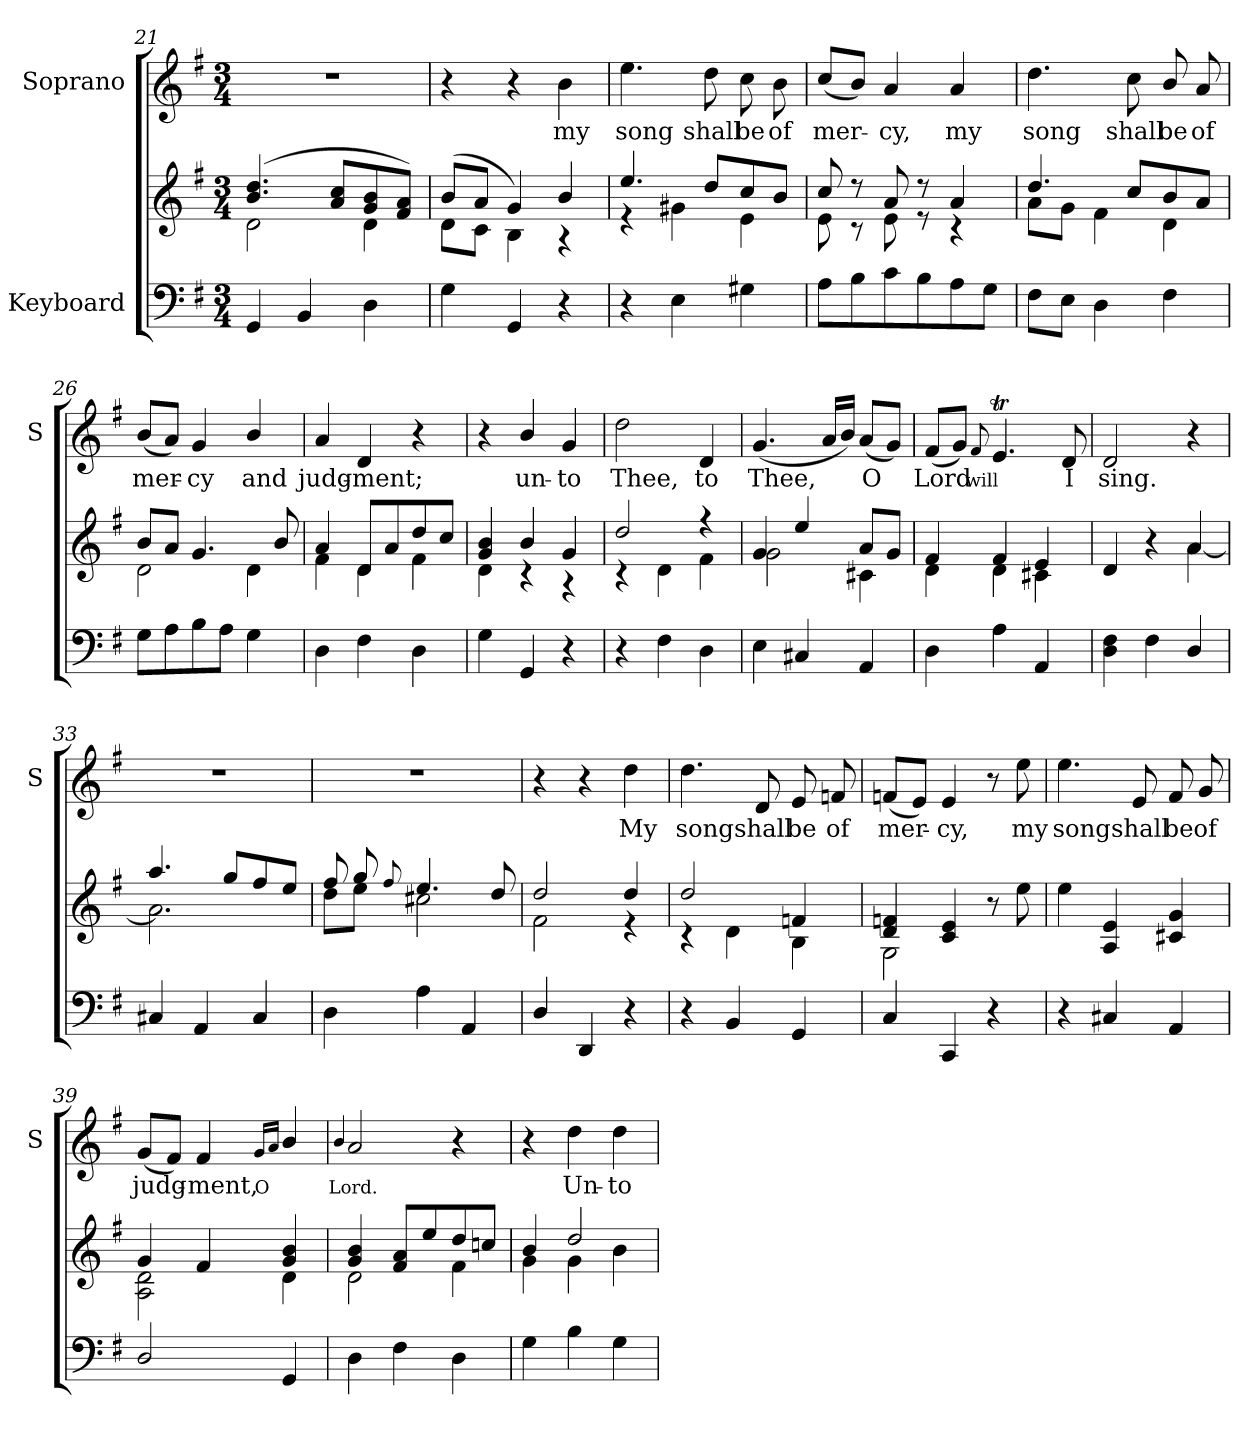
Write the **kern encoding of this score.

**kern	**kern	**kern	**text
*part2	*part2	*part1	*part1
*staff3	*staff2	*staff1	*staff1
*I"Keyboard	*	*I"Soprano	*
*	*	*I'S	*
*clefF4	*clefG2	*clefG2	*
*k[f#]	*k[f#]	*k[f#]	*
*G:	*G:	*G:	*
*M3/4	*M3/4	*M3/4	*
=21	=21	=21	=21
*	*^	*	*
!	!	!	!LO:N:vis=1	!
4GG	(>4.b/ 4.dd/	2d\	2.r	.
4BB	.	.	.	.
.	8a/ 8cc/L	.	.	.
4D	8g/ 8b/	4d\	.	.
.	8f#/ 8a/J)	.	.	.
=22	=22	=22	=22	=22
4G	(>8b/L	8d\L	4r	.
.	8a/J	8c\J	.	.
4GG	4g/)	4B\	4r	.
!	!	!	!	!LO:LY:b
4r	4b/	4r	4b	my
!!LO:LB:g=z
=23	=23	=23	=23	=23
!	!	!	!	!LO:LY:b
4r	4.ee/	4r	4.ee	song
4E	.	4g#X\	.	.
!	!	!	!	!LO:LY:b
.	8dd/L	.	8dd	shall
!	!	!	!	!LO:LY:b
4G#X	8cc/	4e\	8cc	be
!	!	!	!	!LO:LY:b
.	8b/J	.	8b	of
=24	=24	=24	=24	=24
!	!	!	!	!LO:LY:b
8AL	8cc/	8e\	(>8ccL	mer-
8B	8r	8r	8b/J)	.
!	!	!	!	!LO:LY:b
8c	8a/	8e\	4a	cy,
8B	8r	8r	.	.
!	!	!	!	!LO:LY:b
8A	4a/	4r	4a	my
8GJ	.	.	.	.
=25	=25	=25	=25	=25
!	!	!	!	!LO:LY:b
8F#L	4.dd/	8a\L	4.dd	song
8EJ	.	8g\J	.	.
4D	.	4f#\	.	.
!	!	!	!	!LO:LY:b
.	8cc/L	.	8cc	shall
!	!	!	!	!LO:LY:b
4F#	8b/	4d\	8b/	be
!	!	!	!	!LO:LY:b
.	8a/J	.	8a	of
=26	=26	=26	=26	=26
!	!	!	!	!LO:LY:b
8GL	8b/L	2d\	(<8b/L	mer-
8A	8a/J	.	8aJ)	.
!	!	!	!	!LO:LY:b
8B	4.g/	.	4g	cy
8AJ	.	.	.	.
!	!	!	!	!LO:LY:b
4G	.	4d\	4b/	and
.	8b/	.	.	.
=27	=27	=27	=27	=27
!	!	!	!	!LO:LY:b
4D	4a/	4f#\	4a	judg-
!	!	!	!	!LO:LY:b
4F#	8d/L	4d\	4d	-ment;
.	8a/	.	.	.
4D	8dd/	4f#\	4r	.
.	8cc/J	.	.	.
=28	=28	=28	=28	=28
4G	4g/ 4b/	4d\	4r	.
!	!	!	!	!LO:LY:b
4GG	4b/	4r	4b/	un-
!	!	!	!	!LO:LY:b
4r	4g/	4r	4g	-to
=29	=29	=29	=29	=29
!	!	!	!	!LO:LY:b
4r	2dd/	4r	2dd	Thee,
4F#	.	4d\	.	.
!	!	!	!	!LO:LY:b
4D	4r	4f#\	4d	to
!!LO:LB:g=z
=30	=30	=30	=30	=30
!	!	!	!	!LO:LY:b
4E	4g/	2g\	(<4.g	Thee,
4C#X	4ee/	.	.	.
.	.	.	16aLL	.
.	.	.	16bJJ)	.
!	!	!	!	!LO:LY:b
4AA	8a/L	4c#X\	(<8aL	O
.	8g/J	.	8gJ)	.
=31	=31	=31	=31	=31
!	!	!	!	!LO:LY:b
4D	4f#/	4d\	(<8f#L	Lord
.	.	.	8gJ)	.
!	!	!	!	!LO:LY:b
.	.	.	8qqf#	will
4A	4f#/	4d\	4.eT	.
4AA	4e/	4c#X\	.	.
!	!	!	!	!LO:LY:b
.	.	.	8d	I
=32	=32	=32	=32	=32
!	!	!	!	!LO:LY:b
4D 4F#	4d/	2ryy	2d	sing.
4F#	4r	.	.	.
4D/	4a/	[4a\	4r	.
=33	=33	=33	=33	=33
!	!	!	!LO:N:vis=1	!
4C#X	4.aa/	2.a\]	2.r	.
4AA	.	.	.	.
.	8gg/L	.	.	.
4C#	8ff#/	.	.	.
.	8ee/J	.	.	.
=34	=34	=34	=34	=34
!	!	!	!LO:N:vis=1	!
4D	8ff#/L	8dd\L	2.r	.
.	8gg/	8ee\J	.	.
.	8qqff#/J	.	.	.
4A	4.ee/	2cc#X\	.	.
4AA	.	.	.	.
.	8dd/	.	.	.
=35	=35	=35	=35	=35
4D/	2dd/	2f#\	4r	.
4DD	.	.	4r	.
!	!	!	!	!LO:LY:b
4r	4dd/	4r	4dd	My
=36	=36	=36	=36	=36
!	!	!	!	!LO:LY:b
4r	2dd/	4r	4.dd	song
4BB	.	4d\	.	.
!	!	!	!	!LO:LY:b
.	.	.	8d	shall
!	!	!	!	!LO:LY:b
4GG	4fn/	4B\	8e	be
!	!	!	!	!LO:LY:b
.	.	.	8fn	of
!!LO:LB:g=z
=37	=37	=37	=37	=37
!	!	!	!	!LO:LY:b
4C	4d/ 4fn/	2G\	(<8fnL	mer-
.	.	.	8eJ)	.
!	!	!	!	!LO:LY:b
4CC	4c/ 4e/	.	4e	cy,
4r	8r	4ryy	8r	.
!	!	!	!	!LO:LY:b
.	8ee\	.	8ee	my
=38	=38	=38	=38	=38
!	!	!LO:N:vis=1	!	!LO:LY:b
4r	4ee\	2.ryy	4.ee	song
4C#X	4A/ 4e/	.	.	.
!	!	!	!	!LO:LY:b
.	.	.	8e	shall
!	!	!	!	!LO:LY:b
4AA	4c#X/ 4g/	.	8f#	be
!	!	!	!	!LO:LY:b
.	.	.	8g	of
=39	=39	=39	=39	=39
!	!	!	!	!LO:LY:b
2D/	4g/	2A\ 2d\	(<8gL	judg-
.	.	.	8f#J)	.
!	!	!	!	!LO:LY:b
.	4f#/	.	4f#	ment,
!	!	!	!	!LO:LY:b
.	.	.	16qqgLL	O
.	.	.	16qqaJJ	.
4GG	4g/ 4b/	4d\	4b/	.
=40	=40	=40	=40	=40
!	!	!	!	!LO:LY:b
.	.	.	4qqb/	Lord.
4D	4g/ 4b/	2d\	2a	.
4F#	8f#/ 8a/L	.	.	.
.	8ee/	.	.	.
4D	8dd/	4f#\	4r	.
.	8ccn/J	.	.	.
=41	=41	=41	=41	=41
4G	4b/	4g\	4r	.
!	!	!	!	!LO:LY:b
4B	2dd/	4g\	4dd	Un-
!	!	!	!	!LO:LY:b
4G	.	4b\	4dd	-to
*	*v	*v	*	*
=	=	=	=
*-	*-	*-	*-
